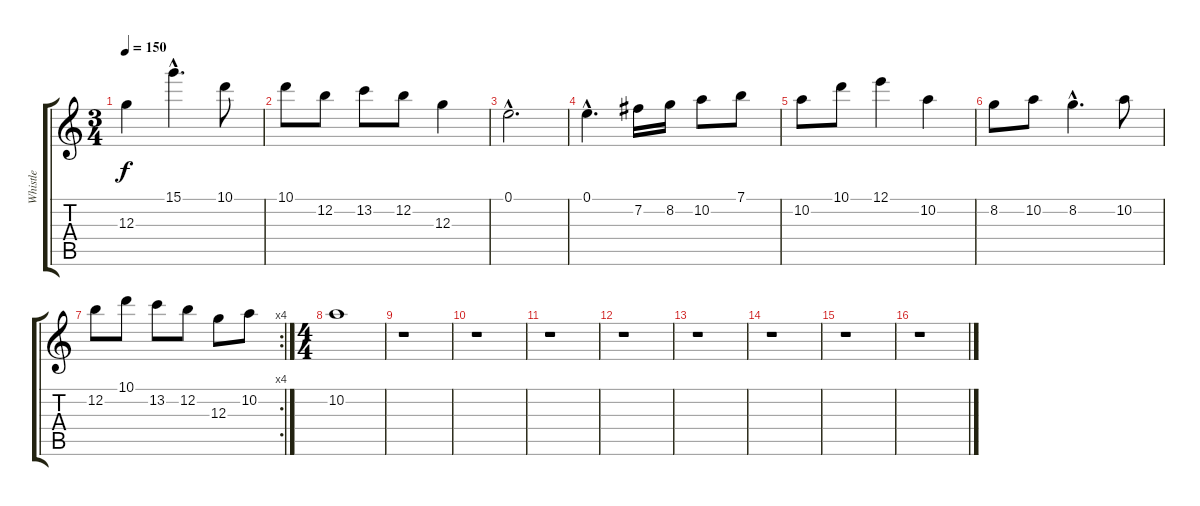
\track ("Whistle" "Whistle") {instrument recorder}
\staff {score tabs}
\tuning (E5 B4 G4 D4 A3 E3) {hide}
\ts (3 4)
\tempo 150
\clef g2
\ks c
12.3.4{dy f} 15.1{hac}.4{d} 10.1.8 |
10.1.8 12.2.8 13.2.8 12.2.8 12.3.4 |
0.1{hac}.2{d} |
0.1{hac}.4{d} 7.2.16 8.2.16 10.2.8 7.1.8 |
10.2.8 10.1.8 12.1.4 10.2.4 |
8.2.8 10.2.8 8.2{hac}.4{d} 10.2.8 |
\rc 4
12.2.8 10.1.8 13.2.8 12.2.8 12.3.8 10.2.8 |
\ts (4 4)
10.2.1 |
r.1 |
r.1 |
r.1 |
r.1 |
r.1 |
r.1 |
r.1 |
r.1
